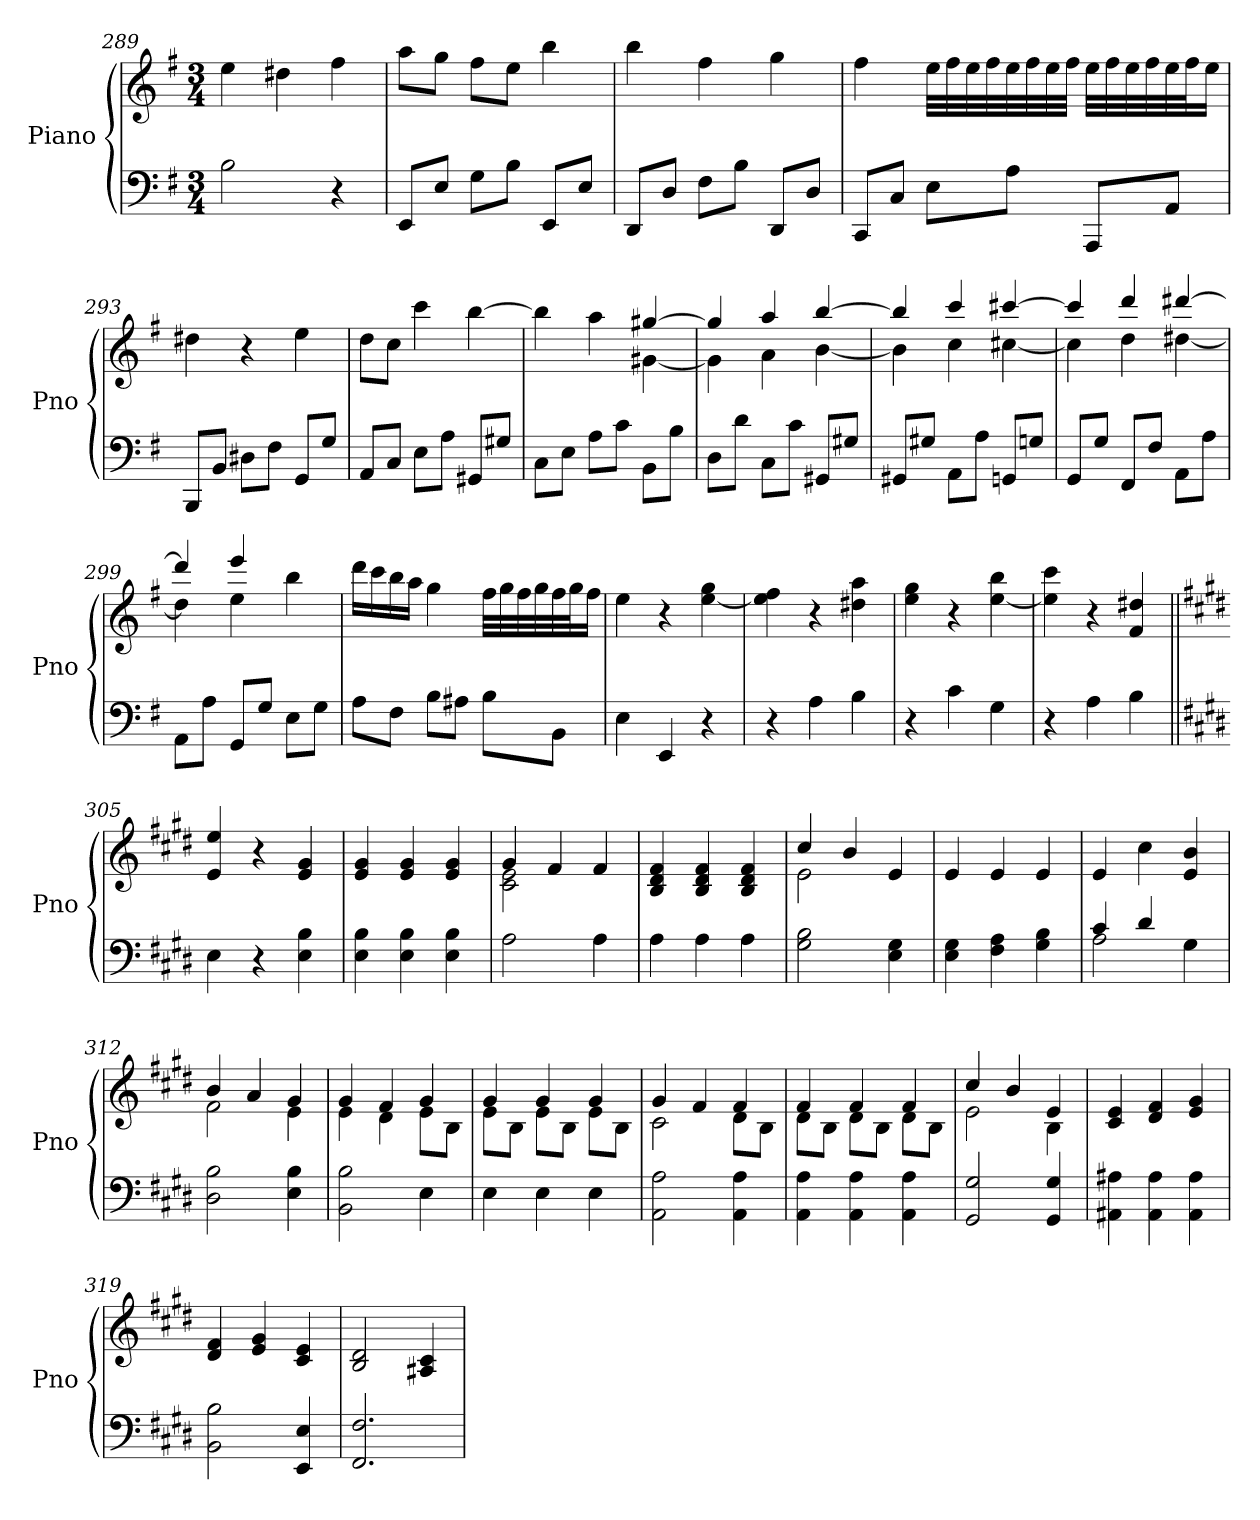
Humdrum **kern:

**kern	**kern
*part1	*part1
*staff2	*staff1
*I"Piano	*
*I'Pno	*
*clefF4	*clefG2
*k[f#]	*k[f#]
*M3/4	*M3/4
=289	=289
2B\	4ee\
.	4dd#X\
4r	4ff#\
=290	=290
8EE/L	8aa\L
8E/J	8gg\J
8G\L	8ff#\L
8B\J	8ee\J
8EE/L	4bb\
8E/J	.
=291	=291
8DD/L	4bb\
8D/J	.
8F#\L	4ff#\
8B\J	.
8DD/L	4gg\
8D/J	.
!!LO:LB:g=z
=292	=292
8CC/L	4ff#\
8C/J	.
8E\L	32ee\LLL
.	32ff#\
.	32ee\
.	32ff#\
8A\J	32ee\
.	32ff#\
.	32ee\
.	32ff#\JJJ
8AAA/L	32ee\LLL
.	32ff#\
.	32ee\
.	32ff#\
8AA/J	32ee\
.	32ff#\J
.	16ee\JJ
=293	=293
8BBB/L	4dd#X\
8BB/J	.
8D#X\L	4r
8F#\J	.
8GG/L	4ee\
8G/J	.
=294	=294
8AA/L	8dd\L
8C/J	8cc\J
8E\L	4ccc\
8A\J	.
8GG#X/L	[4bb\
8G#X/J	.
=295	=295
*	*^
8C\L	4bb\]	2ryy
8E\J	.	.
8A\L	4aa\	.
8c\J	.	.
8BB\L	[4gg#X/	[4g#X\
8B\J	.	.
=296	=296	=296
8D\L	4gg#/]	4g#\]
8d\J	.	.
8C\L	4aa/	4a\
8c\J	.	.
8GG#X/L	[4bb/	[4b\
8G#X/J	.	.
=297	=297	=297
8GG#X/L	4bb/]	4b\]
8G#X/J	.	.
8AA\L	4ccc/	4cc\
8A\J	.	.
8GGn/L	[4ccc#X/	[4cc#X\
8Gn/J	.	.
=298	=298	=298
8GG/L	4ccc#/]	4cc#\]
8G/J	.	.
8FF#/L	4ddd/	4dd\
8F#/J	.	.
8AA\L	[4ddd#X/	[4dd#X\
8A\J	.	.
!!LO:LB:g=z	!!
=299	=299	=299
8AA\L	4ddd#/]	4dd#\]
8A\J	.	.
8GG/L	4eee/	4ee\
8G/J	.	.
8E\L	4bb\	4ryy
8G\J	.	.
*	*v	*v
=300	=300
8A\L	16ddd\LL
.	16ccc\
8F#\J	16bb\
.	16aa\JJ
8B\L	4gg\
8A#X\J	.
8B\L	32ff#\LLL
.	32gg\
.	32ff#\
.	32gg\
8BB\J	32ff#\
.	32gg\J
.	16ff#\JJ
=301	=301
4E\	4ee\
4EE/	4r
4r	[4ee\ 4gg\
=302	=302
4r	4ee\] 4ff#\
4A\	4r
4B\	4dd#X\ 4aa\
=303	=303
4r	4ee\ 4gg\
4c\	4r
4G\	[4ee\ 4bb\
=304	=304
4r	4ee\] 4ccc\
4A\	4r
4B\	4f#/ 4dd#X/
=305||	=305||
*k[f#c#g#d#]	*k[f#c#g#d#]
4E\	4e/ 4ee/
4r	4r
4E\ 4B\	4e/ 4g#/
=306	=306
4E\ 4B\	4e/ 4g#/
4E\ 4B\	4e/ 4g#/
4E\ 4B\	4e/ 4g#/
=307	=307
*	*^
2A\	4g#/	2c#\ 2e\
.	4f#/	.
4A\	4f#/	4ryy
*	*v	*v
=308	=308
4A\	4B/ 4d#/ 4f#/
4A\	4B/ 4d#/ 4f#/
4A\	4B/ 4d#/ 4f#/
!!LO:PB:g=z
=309	=309
*	*^
2G#\ 2B\	4cc#/	2e\
.	4b/	.
4E\ 4G#\	4e/	4ryy
*	*v	*v
=310	=310
4E\ 4G#\	4e/
4F#\ 4A\	4e/
4G#\ 4B\	4e/
=311	=311
*^	*
4c#/	2A\	4e/
4d#/	.	4cc#\
4G#\	4ryy	4e/ 4b/
*v	*v	*
=312	=312
*	*^
2D#\ 2B\	4b/	2f#\
.	4a/	.
4E\ 4B\	4g#/	4e\
=313	=313	=313
2BB\ 2B\	4g#/	4e\
.	4f#/	4d#\
4E\	4g#/	8e\L
.	.	8B\J
=314	=314	=314
4E\	4g#/	8e\L
.	.	8B\J
4E\	4g#/	8e\L
.	.	8B\J
4E\	4g#/	8e\L
.	.	8B\J
=315	=315	=315
2AA\ 2A\	4g#/	2c#\
.	4f#/	.
4AA\ 4A\	4f#/	8d#\L
.	.	8B\J
=316	=316	=316
4AA\ 4A\	4f#/	8d#\L
.	.	8B\J
4AA\ 4A\	4f#/	8d#\L
.	.	8B\J
4AA\ 4A\	4f#/	8d#\L
.	.	8B\J
=317	=317	=317
2GG#/ 2G#/	4cc#/	2e\
.	4b/	.
4GG#/ 4G#/	4e/	4B\
*	*v	*v
=318	=318
4AA#X\ 4A#X\	4c#/ 4e/
4AA#\ 4A#\	4d#/ 4f#/
4AA#\ 4A#\	4e/ 4g#/
=319	=319
2BB\ 2B\	4d#/ 4f#/
.	4e/ 4g#/
4EE/ 4E/	4c#/ 4e/
=320	=320
2.FF#/ 2.F#/	2B/ 2d#/
.	4A#X/ 4c#/
=	=
*-	*-
